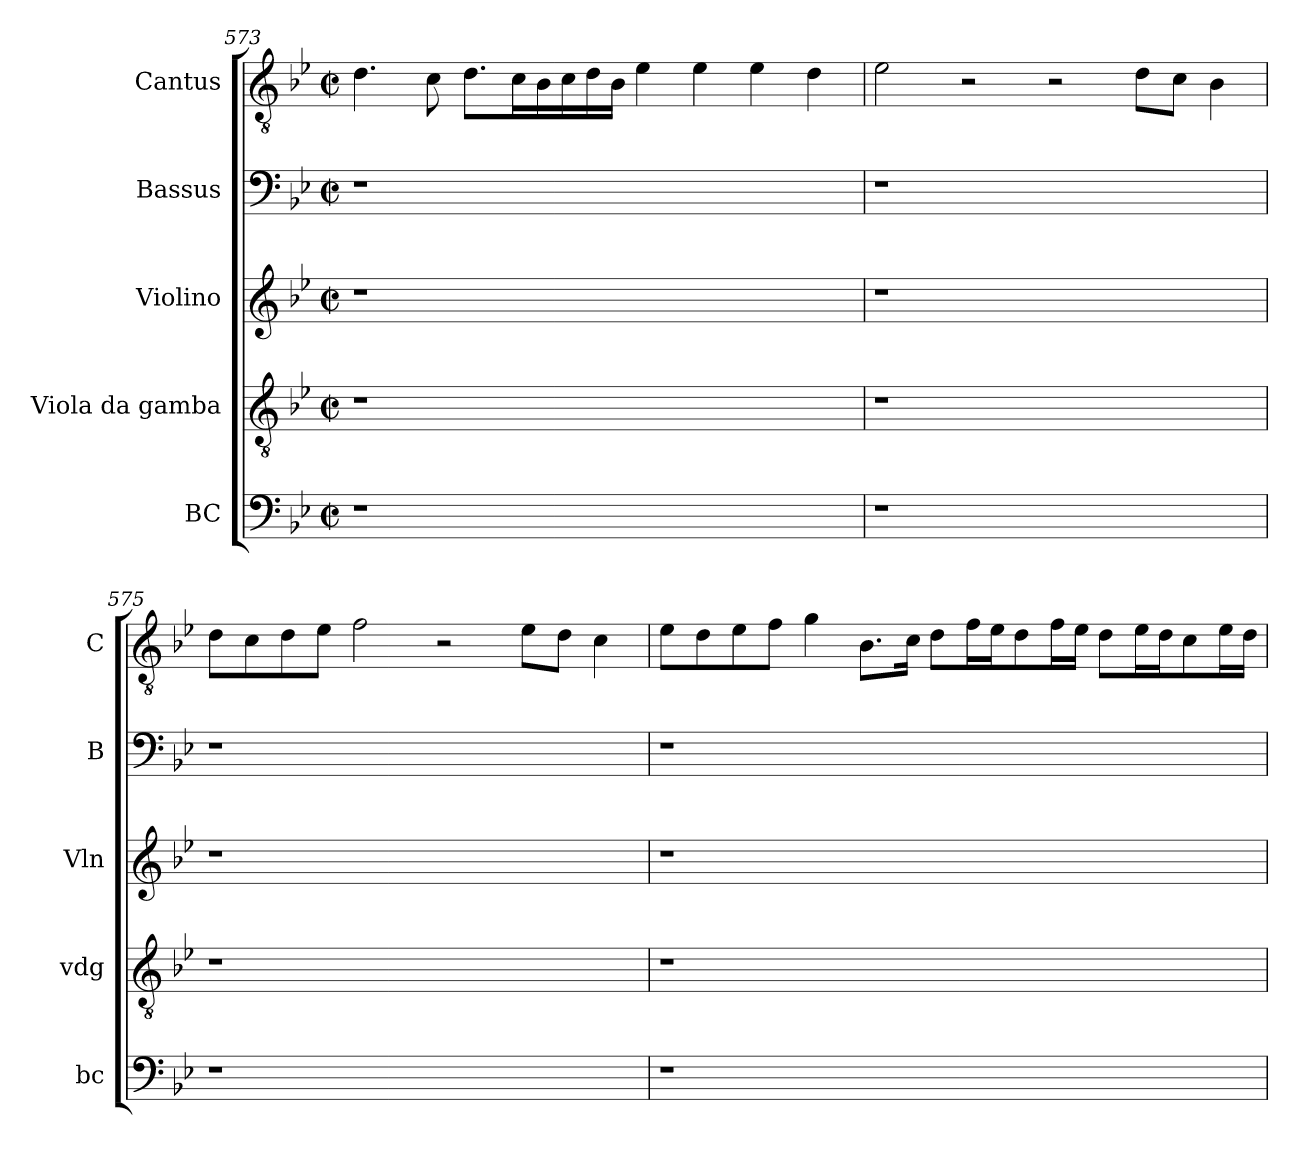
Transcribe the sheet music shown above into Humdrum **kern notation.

**kern	**kern	**kern	**kern	**kern
*part5	*part4	*part3	*part2	*part1
*staff5	*staff4	*staff3	*staff2	*staff1
*I"BC	*I"Viola da gamba	*I"Violino	*I"Bassus	*I"Cantus
*I'bc	*I'vdg	*I'Vln	*I'B	*I'C
!!LO:LB:g=z
*clefF4	*clefGv2	*clefG2	*clefF4	*clefGv2
*k[b-e-]	*k[b-e-]	*k[b-e-]	*k[b-e-]	*k[b-e-]
*B-:	*B-:	*B-:	*B-:	*B-:
*M2/2	*M2/2	*M2/2	*M2/2	*M2/2
*met(c|)	*met(c|)	*met(c|)	*met(c|)	*met(c|)
=573	=573	=573	=573	=573
1r	1r	1r	1r	4.d\
.	.	.	.	8c\
.	.	.	.	8.d\L
.	.	.	.	16c\L
.	.	.	.	16B-\
.	.	.	.	16c\
.	.	.	.	16d\
.	.	.	.	16B-\JJ
1ryy	1ryy	1ryy	1ryy	4e-\
.	.	.	.	4e-\
.	.	.	.	4e-\
.	.	.	.	4d\
=574	=574	=574	=574	=574
1r	1r	1r	1r	2e-\
.	.	.	.	2r
1ryy	1ryy	1ryy	1ryy	2r
.	.	.	.	8d\L
.	.	.	.	8c\J
.	.	.	.	4B-\
=575	=575	=575	=575	=575
1r	1r	1r	1r	8d\L
.	.	.	.	8c\
.	.	.	.	8d\
.	.	.	.	8e-\J
.	.	.	.	2f\
1ryy	1ryy	1ryy	1ryy	2r
.	.	.	.	8e-\L
.	.	.	.	8d\J
.	.	.	.	4c\
!!LO:LB:g=z
=576	=576	=576	=576	=576
1r	1r	1r	1r	8e-\L
.	.	.	.	8d\
.	.	.	.	8e-\
.	.	.	.	8f\J
.	.	.	.	4g\
.	.	.	.	8.B-\L
.	.	.	.	16c\Jk
1ryy	1ryy	1ryy	1ryy	8d\L
.	.	.	.	16f\L
.	.	.	.	16e-\J
.	.	.	.	8d\
.	.	.	.	16f\L
.	.	.	.	16e-\JJ
.	.	.	.	8d\L
.	.	.	.	16e-\L
.	.	.	.	16d\J
.	.	.	.	8c\
.	.	.	.	16e-\L
.	.	.	.	16d\JJ
=	=	=	=	=
*-	*-	*-	*-	*-
